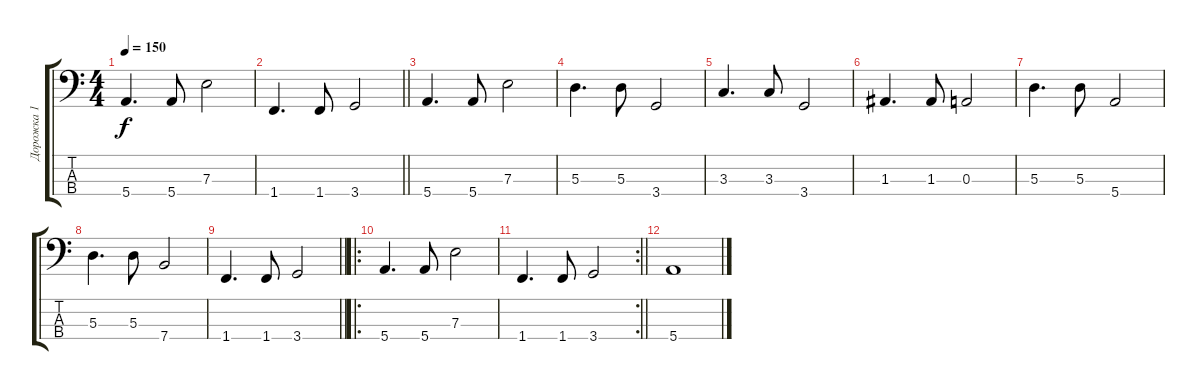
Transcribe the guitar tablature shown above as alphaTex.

\track ("Дорожка 1" "Дорожка 1") {instrument electricbassfinger}
\staff {score tabs}
\tuning (G2 D2 A1 E1) {hide}
\ts (4 4)
\tempo 150
\clef f4
\ks c
5.4.4{d dy f} 5.4.8 7.3.2 |
\barLineRight lightlight
1.4.4{d} 1.4.8 3.4.2 |
5.4.4{d} 5.4.8 7.3.2 |
5.3.4{d} 5.3.8 3.4.2 |
3.3.4{d} 3.3.8 3.4.2 |
1.3.4{d} 1.3.8 0.3.2 |
5.3.4{d} 5.3.8 5.4.2 |
5.3.4{d} 5.3.8 7.4.2 |
\barLineRight lightlight
1.4.4{d} 1.4.8 3.4.2 |
\ro
5.4.4{d} 5.4.8 7.3.2 |
\rc 2
\barLineRight lightlight
1.4.4{d} 1.4.8 3.4.2 |
5.4.1
